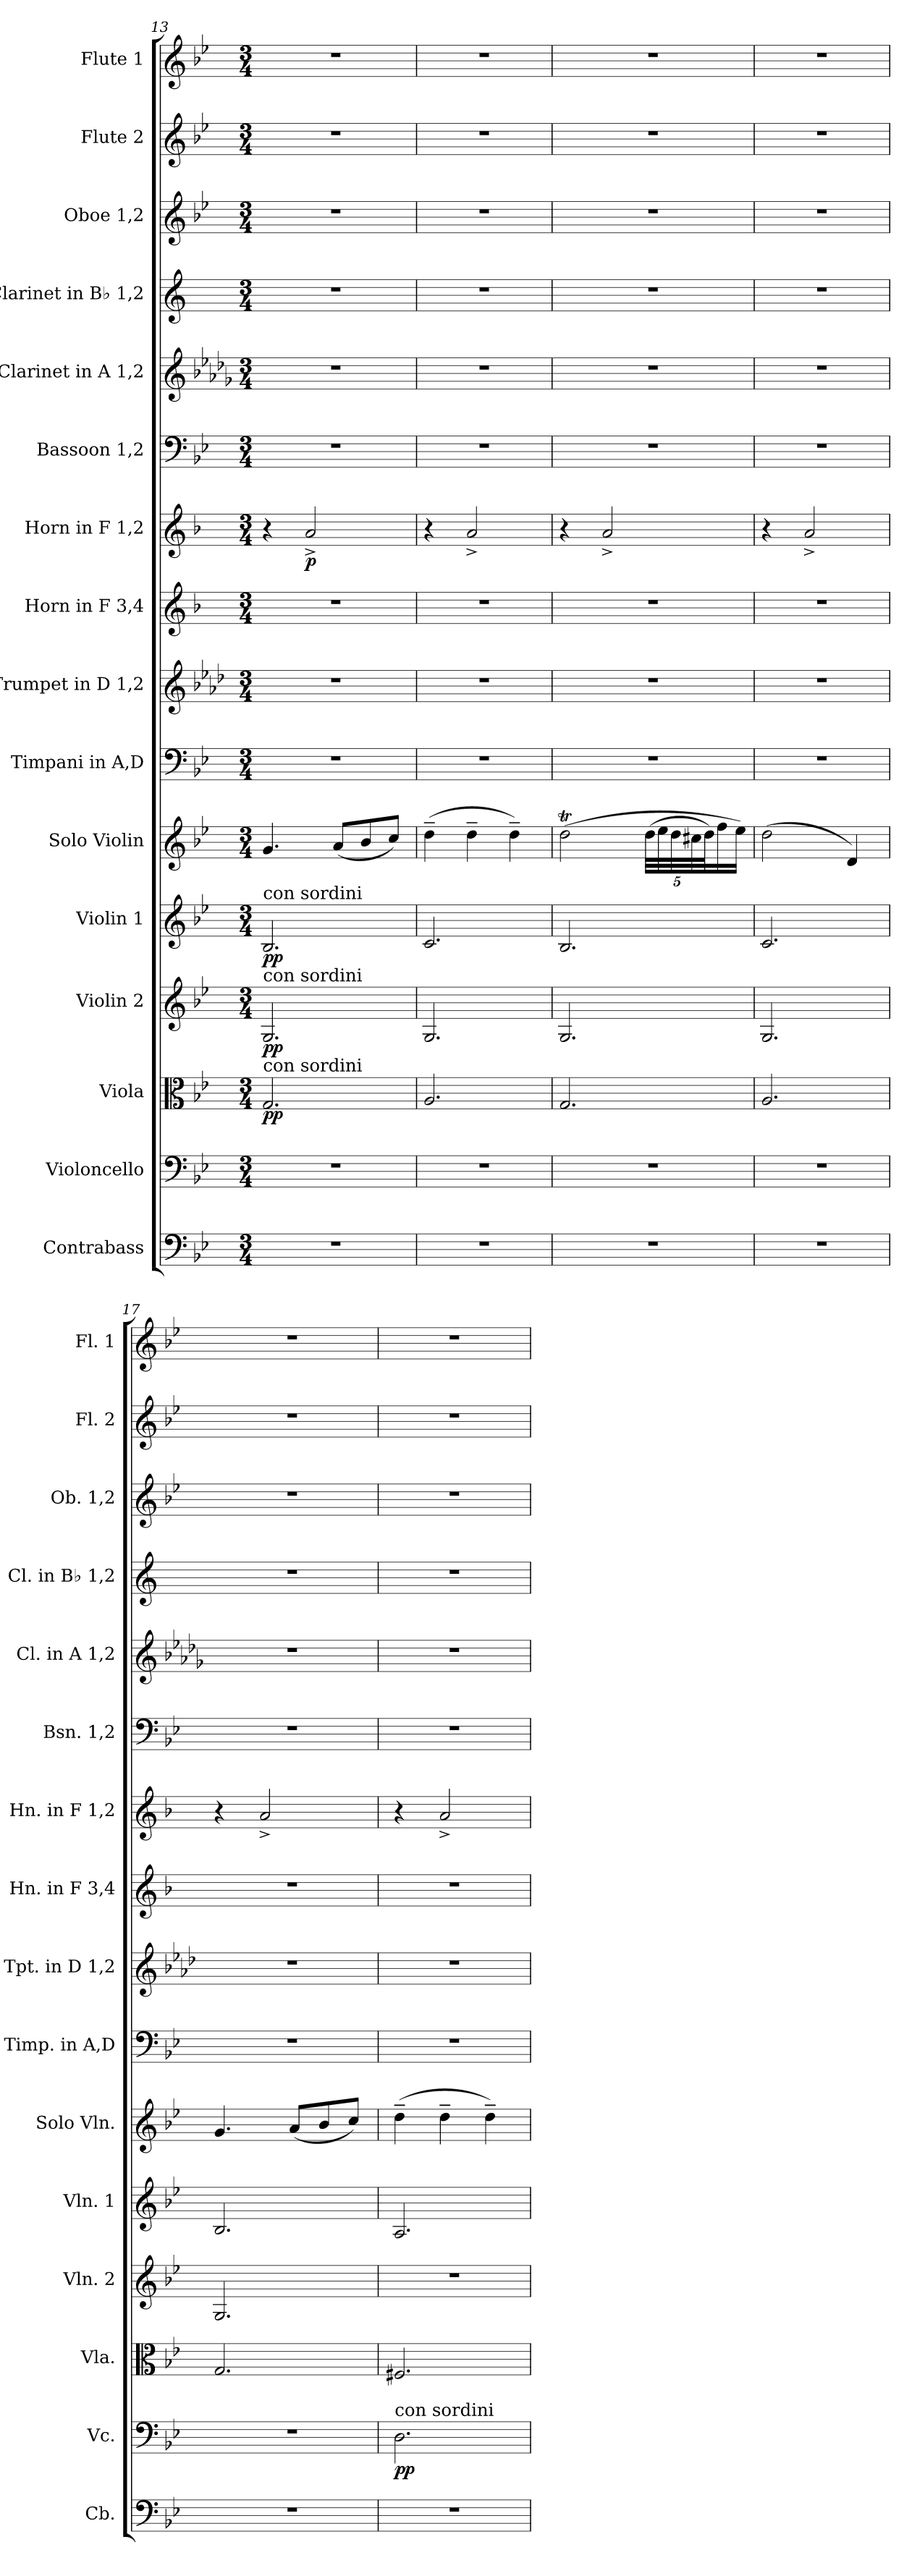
**kern	**kern	**dynam	**kern	**dynam	**kern	**dynam	**kern	**dynam	**kern	**kern	**kern	**kern	**kern	**dynam	**kern	**kern	**kern	**kern	**kern	**kern
*part16	*part15	*part15	*part14	*part14	*part13	*part13	*part12	*part12	*part11	*part10	*part9	*part8	*part7	*part7	*part6	*part5	*part4	*part3	*part2	*part1
*staff16	*staff15	*staff15	*staff14	*staff14	*staff13	*staff13	*staff12	*staff12	*staff11	*staff10	*staff9	*staff8	*staff7	*staff7	*staff6	*staff5	*staff4	*staff3	*staff2	*staff1
*I"Contrabass	*I"Violoncello	*	*I"Viola	*	*I"Violin 2	*	*I"Violin 1	*	*I"Solo Violin	*I"Timpani in A,D	*I"Trumpet in D 1,2	*I"Horn in F 3,4	*I"Horn in F 1,2	*	*I"Bassoon 1,2	*I"Clarinet in A 1,2	*I"Clarinet in B♭ 1,2	*I"Oboe 1,2	*I"Flute 2	*I"Flute 1
*I'Cb.	*I'Vc.	*	*I'Vla.	*	*I'Vln. 2	*	*I'Vln. 1	*	*I'Solo Vln.	*I'Timp. in A,D	*I'Tpt. in D 1,2	*I'Hn. in F 3,4	*I'Hn. in F 1,2	*	*I'Bsn. 1,2	*I'Cl. in A 1,2	*I'Cl. in B♭ 1,2	*I'Ob. 1,2	*I'Fl. 2	*I'Fl. 1
*clefF4	*clefF4	*	*clefC3	*	*clefG2	*	*clefG2	*	*clefG2	*clefF4	*clefG2	*clefG2	*clefG2	*	*clefF4	*clefG2	*clefG2	*clefG2	*clefG2	*clefG2
*ITrd7c12	*	*	*	*	*	*	*	*	*	*	*ITrd-1c-2	*ITrd4c7	*ITrd4c7	*	*	*ITrd2c3	*ITrd1c2	*	*	*
*k[b-e-]	*k[b-e-]	*	*k[b-e-]	*	*k[b-e-]	*	*k[b-e-]	*	*k[b-e-]	*k[b-e-]	*k[b-e-]	*k[b-e-]	*k[b-e-]	*	*k[b-e-]	*k[b-e-]	*k[b-e-]	*k[b-e-]	*k[b-e-]	*k[b-e-]
*M3/4	*M3/4	*	*M3/4	*	*M3/4	*	*M3/4	*	*M3/4	*M3/4	*M3/4	*M3/4	*M3/4	*	*M3/4	*M3/4	*M3/4	*M3/4	*M3/4	*M3/4
*MM65	*MM65	*	*MM65	*	*MM65	*	*MM65	*	*MM65	*MM65	*MM65	*MM65	*MM65	*	*MM65	*MM65	*MM65	*MM65	*MM65	*MM65
=13	=13	=13	=13	=13	=13	=13	=13	=13	=13	=13	=13	=13	=13	=13	=13	=13	=13	=13	=13	=13
!	!	!	!	!	!	!	!LO:TX:a:t=con sordini	!	!	!	!	!	!	!	!	!	!	!	!	!
!	!	!	!	!	!LO:TX:a:t=con sordini	!	!	!	!	!	!	!	!	!	!	!	!	!	!	!
!	!	!	!LO:TX:a:t=con sordini	!	!	!	!	!	!	!	!	!	!	!	!	!	!	!	!	!
!	!	!	!	!LO:DY:b	!	!LO:DY:b	!	!LO:DY:b	!	!	!	!	!	!	!	!	!	!	!	!
2.r	2.r	.	2.G/	pp	2.G/	pp	2.B-/	pp	4.g/	2.r	2.r	2.r	4r	.	2.r	2.r	2.r	2.r	2.r	2.r
!	!	!	!	!	!	!	!	!	!	!	!	!	!	!LO:DY:b	!	!	!	!	!	!
.	.	.	.	.	.	.	.	.	.	.	.	.	2d^/	p	.	.	.	.	.	.
.	.	.	.	.	.	.	.	.	(<8a/L	.	.	.	.	.	.	.	.	.	.	.
.	.	.	.	.	.	.	.	.	8b-/	.	.	.	.	.	.	.	.	.	.	.
.	.	.	.	.	.	.	.	.	8cc/J)	.	.	.	.	.	.	.	.	.	.	.
=14	=14	=14	=14	=14	=14	=14	=14	=14	=14	=14	=14	=14	=14	=14	=14	=14	=14	=14	=14	=14
2.r	2.r	.	2.A/	.	2.G/	.	2.c/	.	(>4dd~\	2.r	2.r	2.r	4r	.	2.r	2.r	2.r	2.r	2.r	2.r
.	.	.	.	.	.	.	.	.	4dd~\	.	.	.	2d^/	.	.	.	.	.	.	.
.	.	.	.	.	.	.	.	.	4dd~\)	.	.	.	.	.	.	.	.	.	.	.
=15	=15	=15	=15	=15	=15	=15	=15	=15	=15	=15	=15	=15	=15	=15	=15	=15	=15	=15	=15	=15
2.r	2.r	.	2.G/	.	2.G/	.	2.B-/	.	(>2ddt\	2.r	2.r	2.r	4r	.	2.r	2.r	2.r	2.r	2.r	2.r
.	.	.	.	.	.	.	.	.	.	.	.	.	2d^/	.	.	.	.	.	.	.
*	*	*	*	*	*	*	*	*	*Xbrackettup	*	*	*	*	*	*	*	*	*	*	*
.	.	.	.	.	.	.	.	.	(>40dd\LLL	.	.	.	.	.	.	.	.	.	.	.
.	.	.	.	.	.	.	.	.	40ee-\	.	.	.	.	.	.	.	.	.	.	.
.	.	.	.	.	.	.	.	.	40dd\	.	.	.	.	.	.	.	.	.	.	.
.	.	.	.	.	.	.	.	.	40cc#X\	.	.	.	.	.	.	.	.	.	.	.
.	.	.	.	.	.	.	.	.	40dd\J)	.	.	.	.	.	.	.	.	.	.	.
.	.	.	.	.	.	.	.	.	16ff\	.	.	.	.	.	.	.	.	.	.	.
.	.	.	.	.	.	.	.	.	16ee-\JJ)	.	.	.	.	.	.	.	.	.	.	.
=16	=16	=16	=16	=16	=16	=16	=16	=16	=16	=16	=16	=16	=16	=16	=16	=16	=16	=16	=16	=16
2.r	2.r	.	2.A/	.	2.G/	.	2.c/	.	(>2dd\	2.r	2.r	2.r	4r	.	2.r	2.r	2.r	2.r	2.r	2.r
.	.	.	.	.	.	.	.	.	.	.	.	.	2d^/	.	.	.	.	.	.	.
.	.	.	.	.	.	.	.	.	4d/)	.	.	.	.	.	.	.	.	.	.	.
=17	=17	=17	=17	=17	=17	=17	=17	=17	=17	=17	=17	=17	=17	=17	=17	=17	=17	=17	=17	=17
2.r	2.r	.	2.G/	.	2.G/	.	2.B-/	.	4.g/	2.r	2.r	2.r	4r	.	2.r	2.r	2.r	2.r	2.r	2.r
.	.	.	.	.	.	.	.	.	.	.	.	.	2d^/	.	.	.	.	.	.	.
.	.	.	.	.	.	.	.	.	(<8a/L	.	.	.	.	.	.	.	.	.	.	.
.	.	.	.	.	.	.	.	.	8b-/	.	.	.	.	.	.	.	.	.	.	.
.	.	.	.	.	.	.	.	.	8cc/J)	.	.	.	.	.	.	.	.	.	.	.
=18	=18	=18	=18	=18	=18	=18	=18	=18	=18	=18	=18	=18	=18	=18	=18	=18	=18	=18	=18	=18
!	!LO:TX:a:t=con sordini	!	!	!	!	!	!	!	!	!	!	!	!	!	!	!	!	!	!	!
!	!	!LO:DY:b	!	!	!	!	!	!	!	!	!	!	!	!	!	!	!	!	!	!
2.r	2.D\	pp	2.F#X/	.	2.r	.	2.A/	.	(>4dd~\	2.r	2.r	2.r	4r	.	2.r	2.r	2.r	2.r	2.r	2.r
.	.	.	.	.	.	.	.	.	4dd~\	.	.	.	2d^/	.	.	.	.	.	.	.
.	.	.	.	.	.	.	.	.	4dd~\)	.	.	.	.	.	.	.	.	.	.	.
=	=	=	=	=	=	=	=	=	=	=	=	=	=	=	=	=	=	=	=	=
*-	*-	*-	*-	*-	*-	*-	*-	*-	*-	*-	*-	*-	*-	*-	*-	*-	*-	*-	*-	*-
